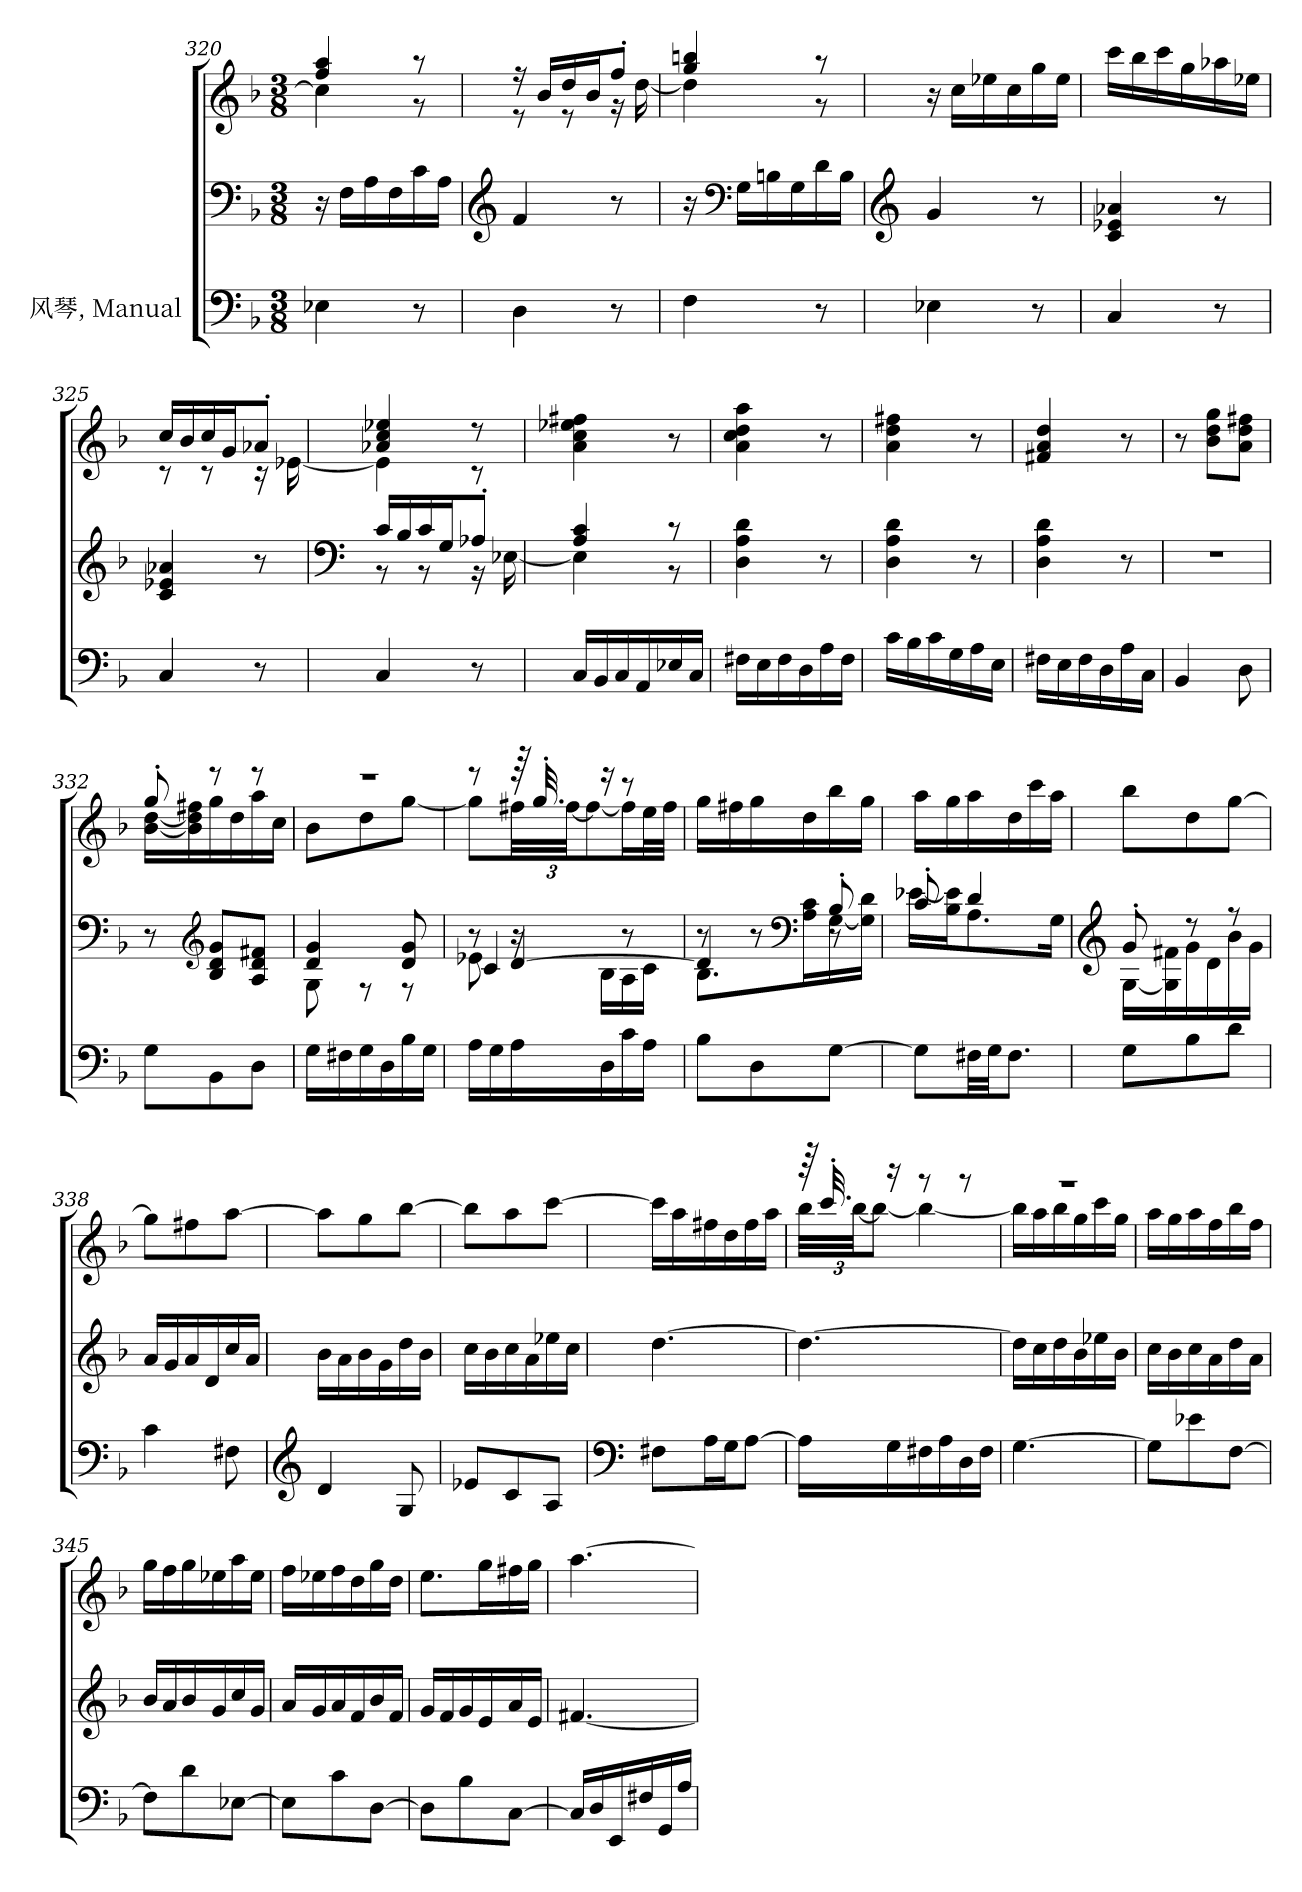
**kern	**kern	**kern
*part1	*part1	*part1
*staff3	*staff2	*staff1
*I"风琴, Manual	*	*
*clefF4	*clefF4	*clefG2
*k[b-]	*k[b-]	*k[b-]
*M3/8	*M3/8	*M3/8
=320	=320	=320
*	*	*^
4E-X\	16r	4ff/ 4aa/	4cc\]
.	16F\LL	.	.
.	16A\	.	.
.	16F\	.	.
8r	16c\	8r	8r
.	16A\JJ	.	.
=321	=321	=321	=321
*	*clefG2	*	*
4D\	4f/	16r	8r
.	.	16b-/LL	.
.	.	16dd/	8r
.	.	16b-/J	.
8r	8r	8ff'/J	16r
.	.	.	[16dd\
=322	=322	=322	=322
4F\	16r	4gg/ 4bbn/	4dd\]
*	*clefF4	*	*
.	16G\LL	.	.
.	16Bn\	.	.
.	16G\	.	.
8r	16d\	8r	8r
.	16B\JJ	.	.
*	*	*v	*v
=323	=323	=323
*	*clefG2	*
4E-X\	4g/	16r
.	.	16cc\LL
.	.	16ee-X\
.	.	16cc\
8r	8r	16gg\
.	.	16ee-\JJ
!!LO:PB:g=z
=324	=324	=324
4C/	4c/ 4e-X/ 4a-X/	16ccc\LL
.	.	16bb-\
.	.	16ccc\
.	.	16gg\
8r	8r	16aa-X\
.	.	16ee-X\JJ
=325	=325	=325
*	*	*^
4C/	4c/ 4e-X/ 4a-X/	16cc/LL	8r
.	.	16b-/	.
.	.	16cc/	8r
.	.	16g/J	.
8r	8r	8a-X'/J	16r
.	.	.	[16e-X\
=326	=326	=326	=326
*	*clefF4	*	*
*	*^	*	*
4C/	16c/LL	8r	4a-X/ 4cc/ 4ee-X/	4e-\]
.	16B-/	.	.	.
.	16c/	8r	.	.
.	16G/J	.	.	.
8r	8A-X'/J	16r	8r	8r
.	.	[16E-X\	.	.
*	*	*	*v	*v
=327	=327	=327	=327
16C/LL	4A/ 4c/	4E-\]	4a\ 4cc\ 4ee-X\ 4ff#X\
16BB-/	.	.	.
16C/	.	.	.
16AA/	.	.	.
16E-X/	8r	8r	8r
16C/JJ	.	.	.
*	*v	*v	*
=328	=328	=328
16F#X\LL	4D\ 4A\ 4d\	4a\ 4cc\ 4dd\ 4aa\
16E\	.	.
16F#\	.	.
16D\	.	.
16A\	8r	8r
16F#\JJ	.	.
!!LO:LB:g=z
=329	=329	=329
16c\LL	4D\ 4A\ 4d\	4a\ 4dd\ 4ff#X\
16B-\	.	.
16c\	.	.
16G\	.	.
16A\	8r	8r
16E\JJ	.	.
=330	=330	=330
16F#X\LL	4D\ 4A\ 4d\	4f#X/ 4a/ 4dd/
16E\	.	.
16F#\	.	.
16D\	.	.
16A\	8r	8r
16C\JJ	.	.
=331	=331	=331
4BB-/	4.r	8r
.	.	8b-\ 8dd\ 8gg\L
8D\	.	8a\ 8dd\ 8ff#X\J
=332	=332	=332
*	*	*^
8G\L	8r	8gg'/	[16b-\ [16dd\LL
.	.	.	16b-\] 16dd\] 16ff#X\
*	*clefG2	*	*
8BB-\	8B-/ 8d/ 8g/L	8r	16gg\
.	.	.	16dd\
8D\J	8A/ 8d/ 8f#X/J	8r	16aa\
.	.	.	16cc\JJ
=333	=333	=333	=333
*	*^	*	*
16G\LL	4d/ 4g/	8G\	4.r	8b-\L
16F#X\	.	.	.	.
16G\	.	8r	.	8dd\
16D\	.	.	.	.
16B-\	8d/ 8g/	8r	.	[8gg\J
16G\JJ	.	.	.	.
!!LO:LB:g=z	!!
=334	=334	=334	=334	=334
*	*	*^	*	*
16A\LL	8r	8e-X\	4c/	8r	8gg\L]
16G\	.	.	.	.	.
*	*	*	*	*	*Xbrackettup
16A\	[4d/	16r	.	64r	48ff#X\LL
.	.	.	.	32.gg'/	.
.	.	.	.	.	[48ff#\JJ
.	.	.	.	.	12ff#\_
16D\	.	16B-\LL	.	16r	.
16c\	.	16A\	8r	8r	16ff#\L]
16A\JJ	.	16c\JJ	.	.	32ee\L
.	.	.	.	.	32ff#\JJJ
*	*	*	*	*v	*v
=335	=335	=335	=335	=335
8B-\L	4d/]	8.B-\L	8r	16gg\LL
.	.	.	.	16ff#X\
8D\	.	.	8r	16gg\
*	*clefF4	*	*	*
.	.	16A\ 16c\L	.	16dd\
[8G\J	8r	[16G\	8B-'/	16bb-\
.	.	16G\] 16d\JJ	.	16gg\JJ
*	*	*v	*v	*
=336	=336	=336	=336
8G\L]	8c'/	[16e-X\LL	16aa\LL
.	.	16B-\ 16e-\]J	16gg\
32F#X\LL	4d/	8.A\	16aa\
32G\JJ	.	.	.
8.F#\J	.	.	16dd\
.	.	.	16ccc\
.	.	16G\Jk	16aa\JJ
=337	=337	=337	=337
*	*clefG2	*	*
8G\L	8g'/	[16G\LL	8bb-\L
.	.	16G\] 16f#X\	.
8B-\	8r	16g\	8dd\
.	.	16d\	.
8d\J	8r	16b-\	[8gg\J
.	.	16g\JJ	.
*	*v	*v	*
!!LO:LB:g=z
=338	=338	=338
4c\	16a/LL	8gg\L]
.	16g/	.
.	16a/	8ff#X\
.	16d/	.
8F#X\	16cc/	[8aa\J
.	16a/JJ	.
=339	=339	=339
*clefG2	*	*
4d/	16b-\LL	8aa\L]
.	16a\	.
.	16b-\	8gg\
.	16g\	.
8G/	16dd\	[8bb-\J
.	16b-\JJ	.
=340	=340	=340
8e-X/L	16cc\LL	8bb-\L]
.	16b-\	.
8c/	16cc\	8aa\
.	16a\	.
8A/J	16ee-X\	[8ccc\J
.	16cc\JJ	.
=341	=341	=341
*clefF4	*	*
8F#X\L	[4.dd\	16ccc\LL]
.	.	16aa\
16A\L	.	16ff#X\
16G\J	.	16dd\
[8A\J	.	16ff#\
.	.	16aa\JJ
=342	=342	=342
*	*	*^
16A\LL]	4.dd\_	64r	48bb-\LLL
.	.	32.ccc'/	.
.	.	.	[48bb-\JJ
.	.	.	12bb-\J_
16G\	.	16r	.
16F#X\	.	8r	4bb-\_
16A\	.	.	.
16D\	.	8r	.
16F#\JJ	.	.	.
!!LO:PB:g=z	!!
=343	=343	=343	=343
[4.G\	16dd\LL]	4.r	16bb-\LL]
.	16cc\	.	16aa\
.	16dd\	.	16bb-\
.	16b-\	.	16gg\
.	16ee-X\	.	16ccc\
.	16b-\JJ	.	16gg\JJ
*	*	*v	*v
=344	=344	=344
8G\L]	16cc\LL	16aa\LL
.	16b-\	16gg\
8e-X\	16cc\	16aa\
.	16a\	16ff\
[8F\J	16dd\	16bb-\
.	16a\JJ	16ff\JJ
=345	=345	=345
8F\L]	16b-/LL	16gg\LL
.	16a/	16ff\
8d\	16b-/	16gg\
.	16g/	16ee-X\
[8E-X\J	16cc/	16aa\
.	16g/JJ	16ee-\JJ
=346	=346	=346
8E-\L]	16a/LL	16ff\LL
.	16g/	16ee-X\
8c\	16a/	16ff\
.	16f/	16dd\
[8D\J	16b-/	16gg\
.	16f/JJ	16dd\JJ
=347	=347	=347
8D\L]	16g/LL	8.ee\L
.	16f/	.
8B-\	16g/	.
.	16e/	16gg\L
[8C\J	16a/	16ff#X\
.	16e/JJ	16gg\JJ
!!LO:LB:g=z
=348	=348	=348
16C/LL]	[4.f#X/	[4.aa\
16D/	.	.
16EE/	.	.
16F#X/	.	.
16GG/	.	.
16A/JJ	.	.
=	=	=
*-	*-	*-
